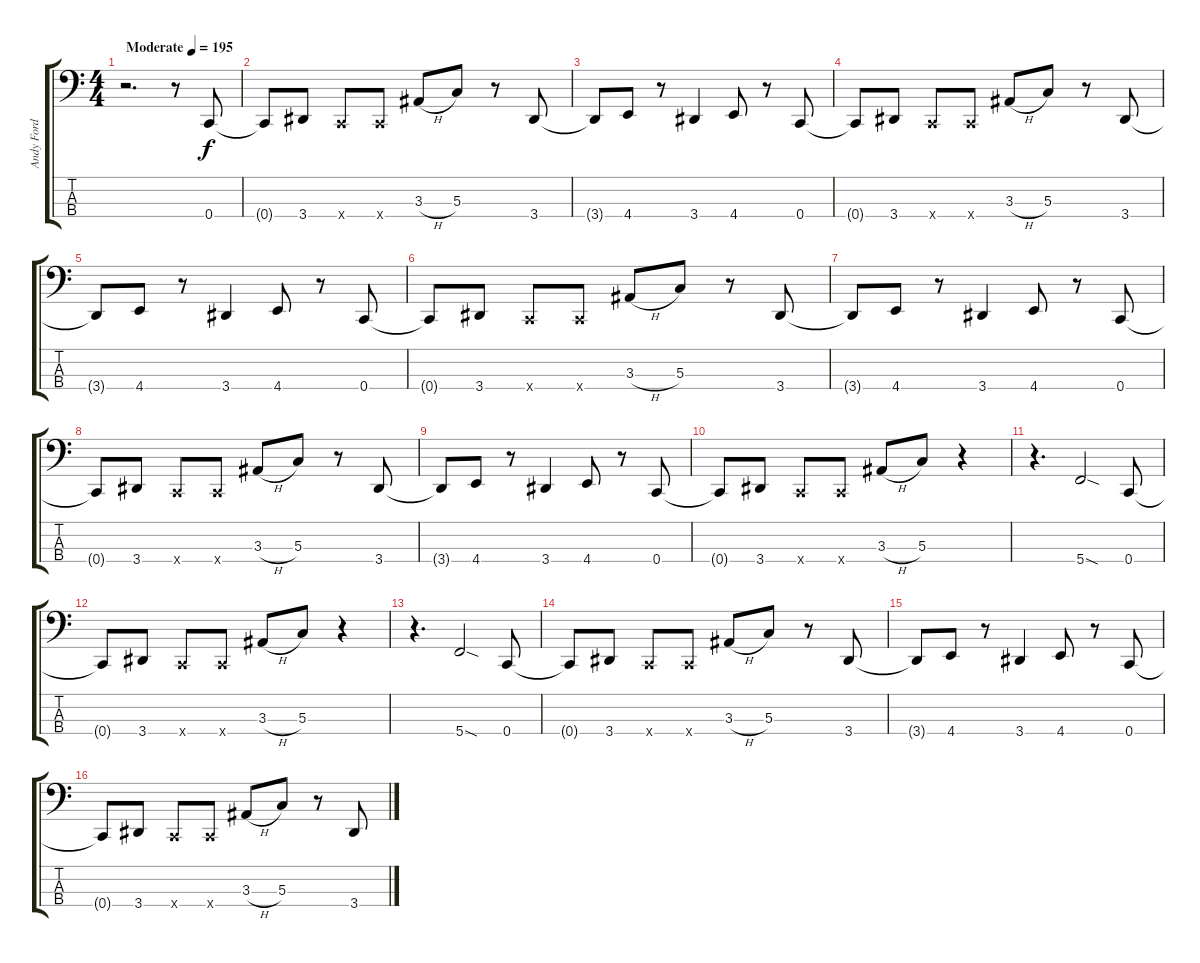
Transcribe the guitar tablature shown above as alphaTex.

\track ("Andy Ford" "Andy Ford") {instrument electricbasspick}
\staff {score tabs}
\tuning (F2 C2 G1 C1) {hide}
\ts (4 4)
\tempo (195 "Moderate")
\clef f4
\ks c
r.2{d dy f instrument electricbasspick} r.8 0.4.8 |
0.4{t}.8 3.4.8 0.4{x}.8 0.4{x}.8 3.3{h}.8 5.3.8 r.8 3.4.8 |
3.4{t}.8 4.4.8 r.8 3.4.4 4.4.8 r.8 0.4.8 |
0.4{t}.8 3.4.8 0.4{x}.8 0.4{x}.8 3.3{h}.8 5.3.8 r.8 3.4.8 |
3.4{t}.8 4.4.8 r.8 3.4.4 4.4.8 r.8 0.4.8 |
0.4{t}.8 3.4.8 0.4{x}.8 0.4{x}.8 3.3{h}.8 5.3.8 r.8 3.4.8 |
3.4{t}.8 4.4.8 r.8 3.4.4 4.4.8 r.8 0.4.8 |
0.4{t}.8 3.4.8 0.4{x}.8 0.4{x}.8 3.3{h}.8 5.3.8 r.8 3.4.8 |
3.4{t}.8 4.4.8 r.8 3.4.4 4.4.8 r.8 0.4.8 |
0.4{t}.8 3.4.8 0.4{x}.8 0.4{x}.8 3.3{h}.8 5.3.8 r.4 |
r.4{d} 5.4{sod}.2 0.4.8 |
0.4{t}.8 3.4.8 0.4{x}.8 0.4{x}.8 3.3{h}.8 5.3.8 r.4 |
r.4{d} 5.4{sod}.2 0.4.8 |
0.4{t}.8 3.4.8 0.4{x}.8 0.4{x}.8 3.3{h}.8 5.3.8 r.8 3.4.8 |
3.4{t}.8 4.4.8 r.8 3.4.4 4.4.8 r.8 0.4.8 |
0.4{t}.8 3.4.8 0.4{x}.8 0.4{x}.8 3.3{h}.8 5.3.8 r.8 3.4.8
